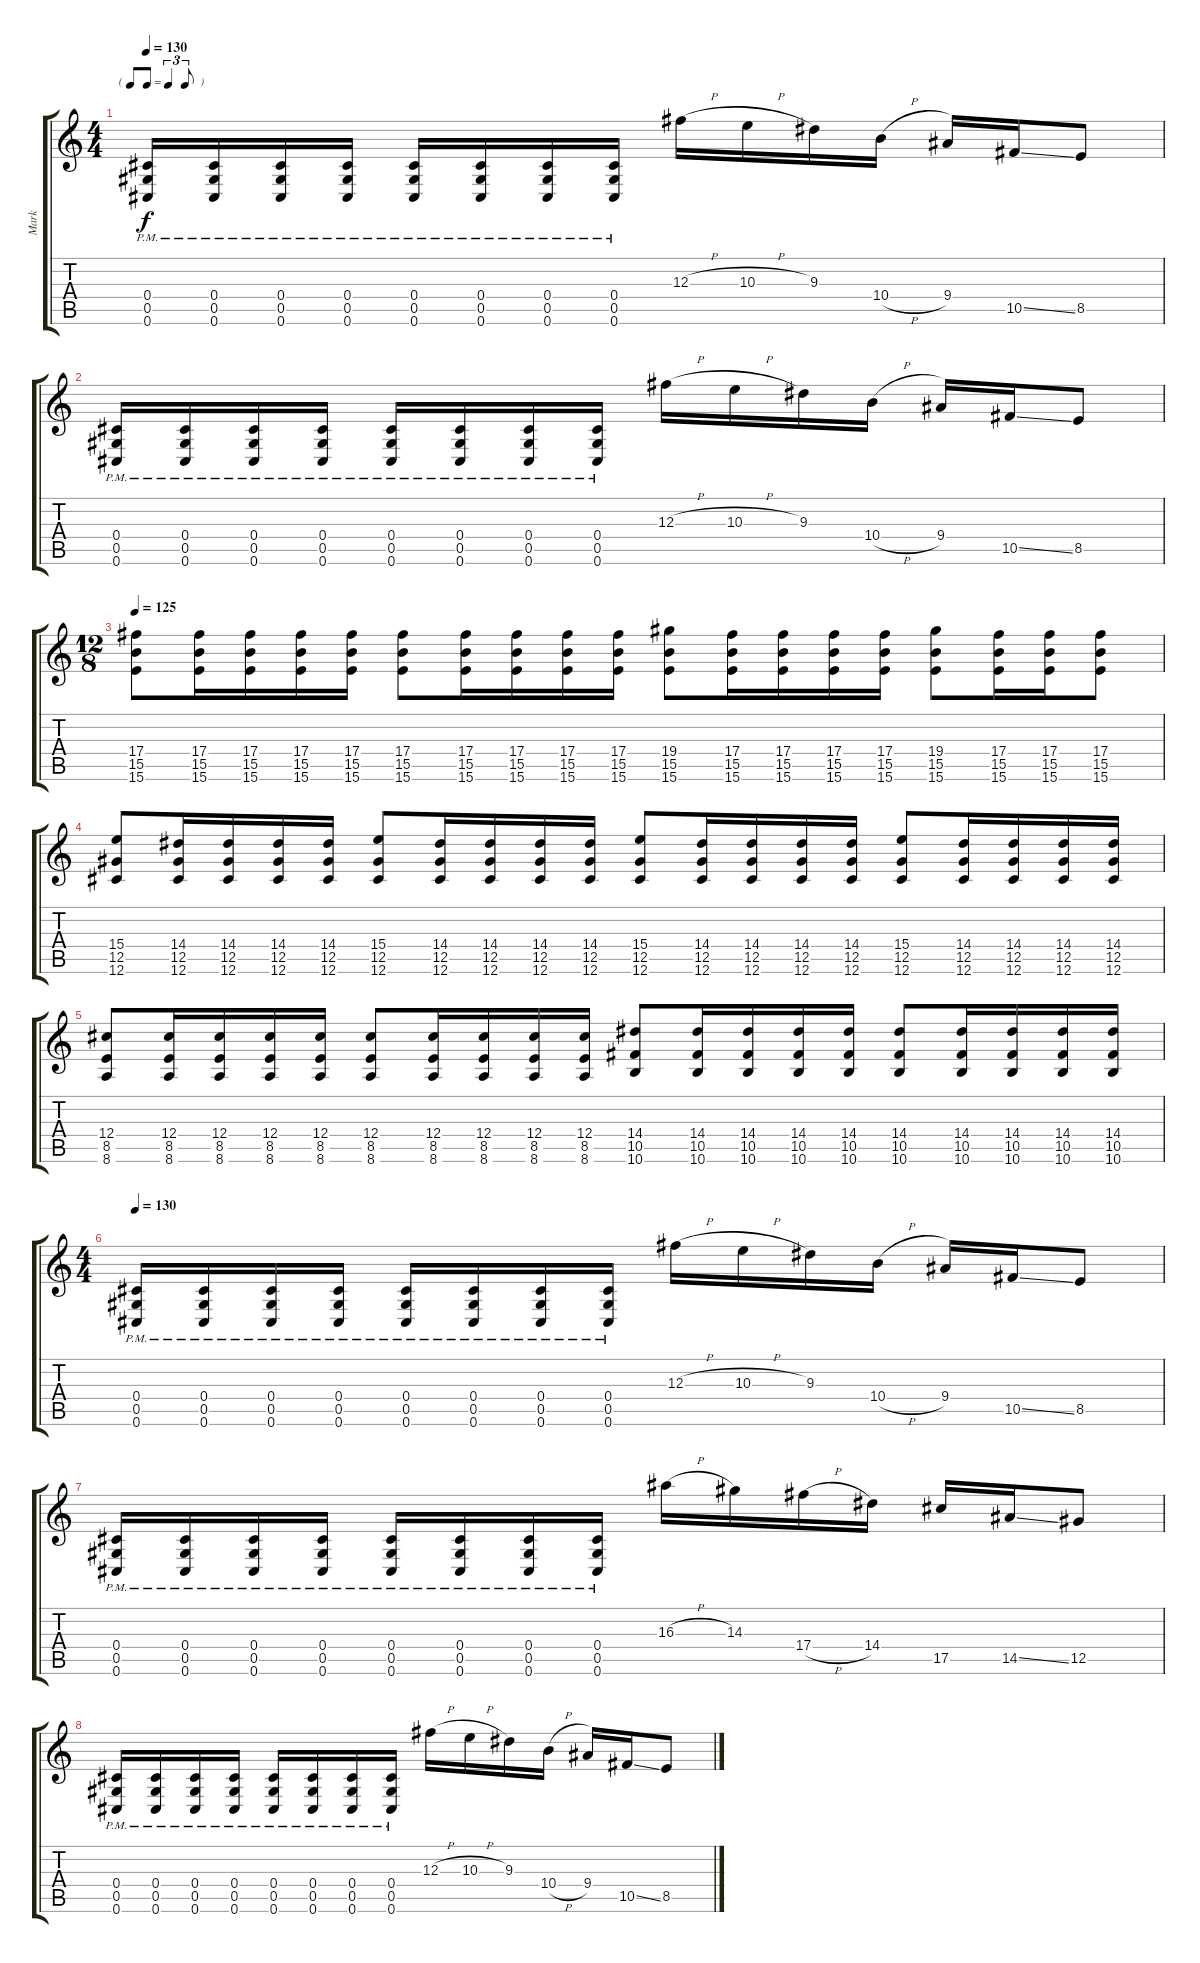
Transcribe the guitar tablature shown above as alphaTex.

\track ("Mark" "Mark") {instrument acousticguitarsteel}
\staff {score tabs}
\tuning (Eb4 Bb3 Gb3 Db3 Ab2 Db2) {hide}
\ts (4 4)
\tf triplet8th
\tempo 130
\clef g2
\ks c
(0.4{pm} 0.5{pm} 0.6{pm}).16{dy f} (0.4{pm} 0.5{pm} 0.6{pm}).16 (0.4{pm} 0.5{pm} 0.6{pm}).16 (0.4{pm} 0.5{pm} 0.6{pm}).16 (0.4{pm} 0.5{pm} 0.6{pm}).16 (0.4{pm} 0.5{pm} 0.6{pm}).16 (0.4{pm} 0.5{pm} 0.6{pm}).16 (0.4{pm} 0.5{pm} 0.6{pm}).16 12.3{h}.16 10.3{h}.16 9.3.16 10.4{h}.16 9.4.16 10.5{ss}.16 8.5.8 |
(0.4{pm} 0.5{pm} 0.6{pm}).16 (0.4{pm} 0.5{pm} 0.6{pm}).16 (0.4{pm} 0.5{pm} 0.6{pm}).16 (0.4{pm} 0.5{pm} 0.6{pm}).16 (0.4{pm} 0.5{pm} 0.6{pm}).16 (0.4{pm} 0.5{pm} 0.6{pm}).16 (0.4{pm} 0.5{pm} 0.6{pm}).16 (0.4{pm} 0.5{pm} 0.6{pm}).16 12.3{h}.16 10.3{h}.16 9.3.16 10.4{h}.16 9.4.16 10.5{ss}.16 8.5.8 |
\ts (12 8)
\tempo 125
(17.4 15.5 15.6).8 (17.4 15.5 15.6).16 (17.4 15.5 15.6).16 (17.4 15.5 15.6).16 (17.4 15.5 15.6).16 (17.4 15.5 15.6).8 (17.4 15.5 15.6).16 (17.4 15.5 15.6).16 (17.4 15.5 15.6).16 (17.4 15.5 15.6).16 (19.4 15.5 15.6).8 (17.4 15.5 15.6).16 (17.4 15.5 15.6).16 (17.4 15.5 15.6).16 (17.4 15.5 15.6).16 (19.4 15.5 15.6).8 (17.4 15.5 15.6).16 (17.4 15.5 15.6).16 (17.4 15.5 15.6).8 |
(15.4 12.5 12.6).8 (14.4 12.5 12.6).16 (14.4 12.5 12.6).16 (14.4 12.5 12.6).16 (14.4 12.5 12.6).16 (15.4 12.5 12.6).8 (14.4 12.5 12.6).16 (14.4 12.5 12.6).16 (14.4 12.5 12.6).16 (14.4 12.5 12.6).16 (15.4 12.5 12.6).8 (14.4 12.5 12.6).16 (14.4 12.5 12.6).16 (14.4 12.5 12.6).16 (14.4 12.5 12.6).16 (15.4 12.5 12.6).8 (14.4 12.5 12.6).16 (14.4 12.5 12.6).16 (14.4 12.5 12.6).16 (14.4 12.5 12.6).16 |
(12.4 8.5 8.6).8 (12.4 8.5 8.6).16 (12.4 8.5 8.6).16 (12.4 8.5 8.6).16 (12.4 8.5 8.6).16 (12.4 8.5 8.6).8 (12.4 8.5 8.6).16 (12.4 8.5 8.6).16 (12.4 8.5 8.6).16 (12.4 8.5 8.6).16 (14.4 10.5 10.6).8 (14.4 10.5 10.6).16 (14.4 10.5 10.6).16 (14.4 10.5 10.6).16 (14.4 10.5 10.6).16 (14.4 10.5 10.6).8 (14.4 10.5 10.6).16 (14.4 10.5 10.6).16 (14.4 10.5 10.6).16 (14.4 10.5 10.6).16 |
\ts (4 4)
\tempo 130
(0.4{pm} 0.5{pm} 0.6{pm}).16 (0.4{pm} 0.5{pm} 0.6{pm}).16 (0.4{pm} 0.5{pm} 0.6{pm}).16 (0.4{pm} 0.5{pm} 0.6{pm}).16 (0.4{pm} 0.5{pm} 0.6{pm}).16 (0.4{pm} 0.5{pm} 0.6{pm}).16 (0.4{pm} 0.5{pm} 0.6{pm}).16 (0.4{pm} 0.5{pm} 0.6{pm}).16 12.3{h}.16 10.3{h}.16 9.3.16 10.4{h}.16 9.4.16 10.5{ss}.16 8.5.8 |
(0.4{pm} 0.5{pm} 0.6{pm}).16 (0.4{pm} 0.5{pm} 0.6{pm}).16 (0.4{pm} 0.5{pm} 0.6{pm}).16 (0.4{pm} 0.5{pm} 0.6{pm}).16 (0.4{pm} 0.5{pm} 0.6{pm}).16 (0.4{pm} 0.5{pm} 0.6{pm}).16 (0.4{pm} 0.5{pm} 0.6{pm}).16 (0.4{pm} 0.5{pm} 0.6{pm}).16 16.3{h}.16 14.3.16 17.4{h}.16 14.4.16 17.5.16 14.5{ss}.16 12.5.8 |
(0.4{pm} 0.5{pm} 0.6{pm}).16 (0.4{pm} 0.5{pm} 0.6{pm}).16 (0.4{pm} 0.5{pm} 0.6{pm}).16 (0.4{pm} 0.5{pm} 0.6{pm}).16 (0.4{pm} 0.5{pm} 0.6{pm}).16 (0.4{pm} 0.5{pm} 0.6{pm}).16 (0.4{pm} 0.5{pm} 0.6{pm}).16 (0.4{pm} 0.5{pm} 0.6{pm}).16 12.3{h}.16 10.3{h}.16 9.3.16 10.4{h}.16 9.4.16 10.5{ss}.16 8.5.8
